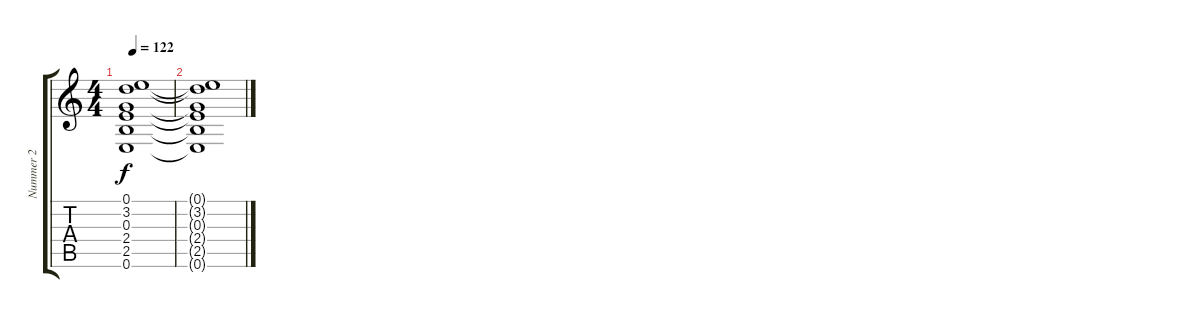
\track ("Nummer 2" "Nummer 2") {instrument electricguitarclean}
\staff {score tabs}
\tuning (E4 B3 G3 D3 A2 E2) {hide}
\ts (4 4)
\tempo 122
\clef g2
\ks c
(0.1{t} 3.2{t} 0.3{t} 2.4{t} 2.5{t} 0.6{t}).1{dy f} |
(0.1{t} 3.2{t} 0.3{t} 2.4{t} 2.5{t} 0.6{t}).1
